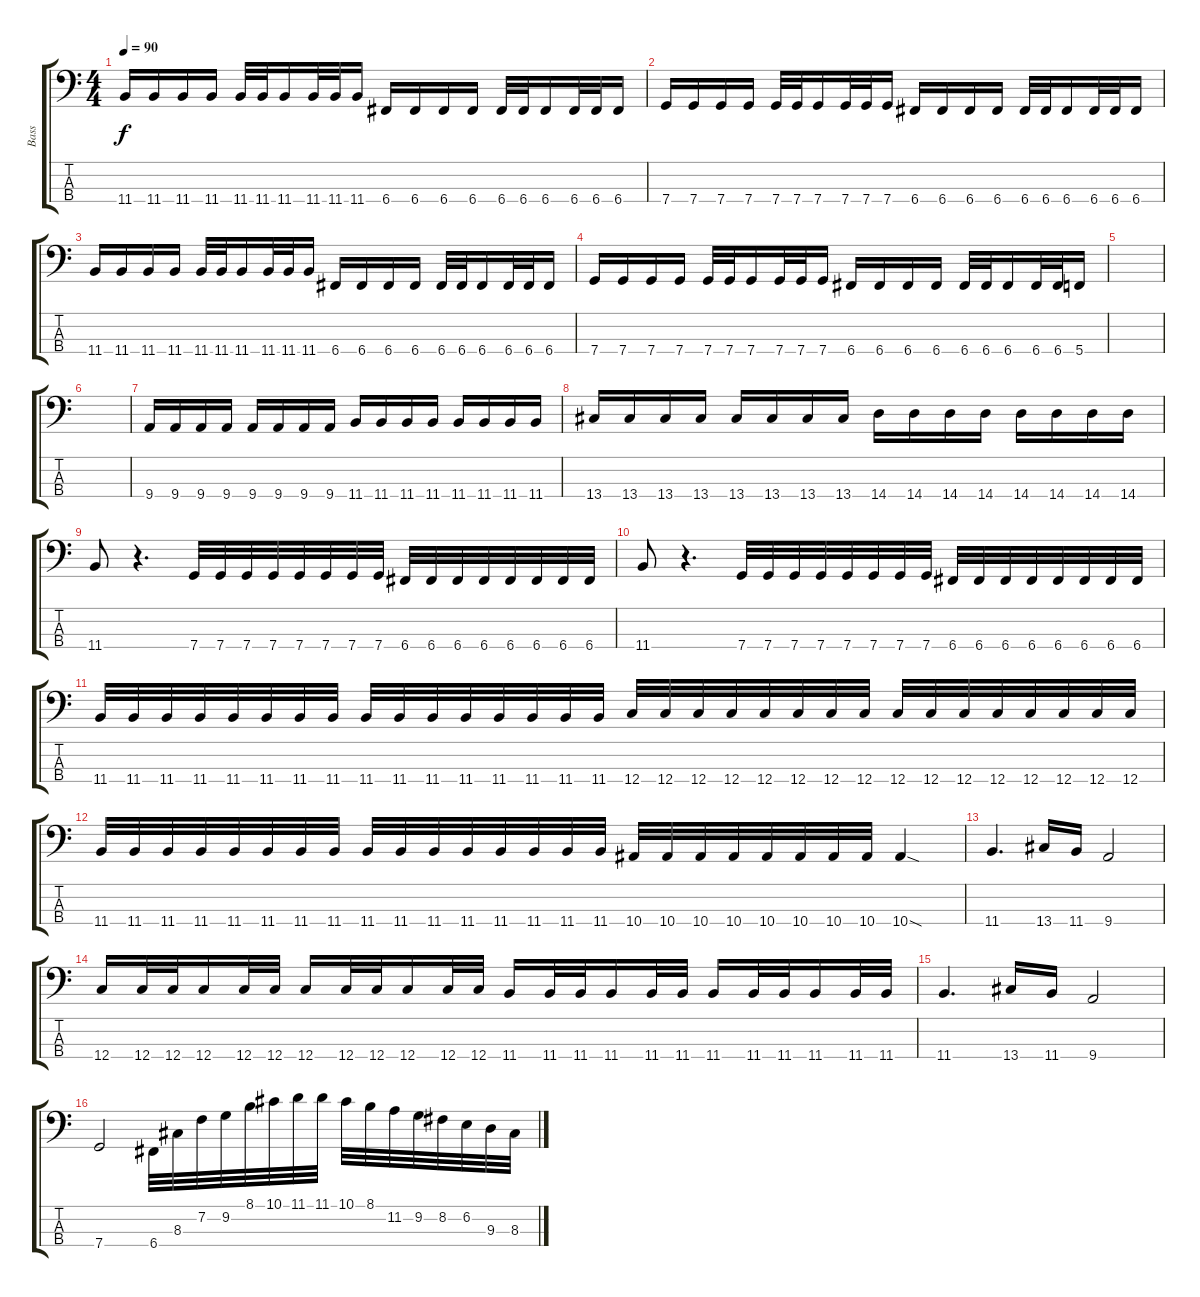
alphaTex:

\track ("Bass" "Bass") {instrument electricbassfinger}
\staff {score tabs}
\tuning (Eb2 Bb1 F1 C1) {hide}
\ts (4 4)
\tempo 90
\clef f4
\ks c
11.4.16{dy f} 11.4.16 11.4.16 11.4.16 11.4.32 11.4.32 11.4.16 11.4.32 11.4.32 11.4.16 6.4.16 6.4.16 6.4.16 6.4.16 6.4.32 6.4.32 6.4.16 6.4.32 6.4.32 6.4.16 |
7.4.16 7.4.16 7.4.16 7.4.16 7.4.32 7.4.32 7.4.16 7.4.32 7.4.32 7.4.16 6.4.16 6.4.16 6.4.16 6.4.16 6.4.32 6.4.32 6.4.16 6.4.32 6.4.32 6.4.16 |
11.4.16 11.4.16 11.4.16 11.4.16 11.4.32 11.4.32 11.4.16 11.4.32 11.4.32 11.4.16 6.4.16 6.4.16 6.4.16 6.4.16 6.4.32 6.4.32 6.4.16 6.4.32 6.4.32 6.4.16 |
7.4.16 7.4.16 7.4.16 7.4.16 7.4.32 7.4.32 7.4.16 7.4.32 7.4.32 7.4.16 6.4.16 6.4.16 6.4.16 6.4.16 6.4.32 6.4.32 6.4.16 6.4.32 6.4.32 5.4.16 |
|
|
9.4.16 9.4.16 9.4.16 9.4.16 9.4.16 9.4.16 9.4.16 9.4.16 11.4.16 11.4.16 11.4.16 11.4.16 11.4.16 11.4.16 11.4.16 11.4.16 |
13.4.16 13.4.16 13.4.16 13.4.16 13.4.16 13.4.16 13.4.16 13.4.16 14.4.16 14.4.16 14.4.16 14.4.16 14.4.16 14.4.16 14.4.16 14.4.16 |
11.4.8 r.4{d} 7.4.32 7.4.32 7.4.32 7.4.32 7.4.32 7.4.32 7.4.32 7.4.32 6.4.32 6.4.32 6.4.32 6.4.32 6.4.32 6.4.32 6.4.32 6.4.32 |
11.4.8 r.4{d} 7.4.32 7.4.32 7.4.32 7.4.32 7.4.32 7.4.32 7.4.32 7.4.32 6.4.32 6.4.32 6.4.32 6.4.32 6.4.32 6.4.32 6.4.32 6.4.32 |
11.4.32 11.4.32 11.4.32 11.4.32 11.4.32 11.4.32 11.4.32 11.4.32 11.4.32 11.4.32 11.4.32 11.4.32 11.4.32 11.4.32 11.4.32 11.4.32 12.4.32 12.4.32 12.4.32 12.4.32 12.4.32 12.4.32 12.4.32 12.4.32 12.4.32 12.4.32 12.4.32 12.4.32 12.4.32 12.4.32 12.4.32 12.4.32 |
11.4.32 11.4.32 11.4.32 11.4.32 11.4.32 11.4.32 11.4.32 11.4.32 11.4.32 11.4.32 11.4.32 11.4.32 11.4.32 11.4.32 11.4.32 11.4.32 10.4.32 10.4.32 10.4.32 10.4.32 10.4.32 10.4.32 10.4.32 10.4.32 10.4{sod}.4 |
11.4.4{d} 13.4.16 11.4.16 9.4.2 |
12.4.16 12.4.32 12.4.32 12.4.16 12.4.32 12.4.32 12.4.16 12.4.32 12.4.32 12.4.16 12.4.32 12.4.32 11.4.16 11.4.32 11.4.32 11.4.16 11.4.32 11.4.32 11.4.16 11.4.32 11.4.32 11.4.16 11.4.32 11.4.32 |
11.4.4{d} 13.4.16 11.4.16 9.4.2 |
7.4.2 6.4.32 8.3.32 7.2.32 9.2.32 8.1.32 10.1.32 11.1.32 11.1.32 10.1.32 8.1.32 11.2.32 9.2.32 8.2.32 6.2.32 9.3.32 8.3.32
